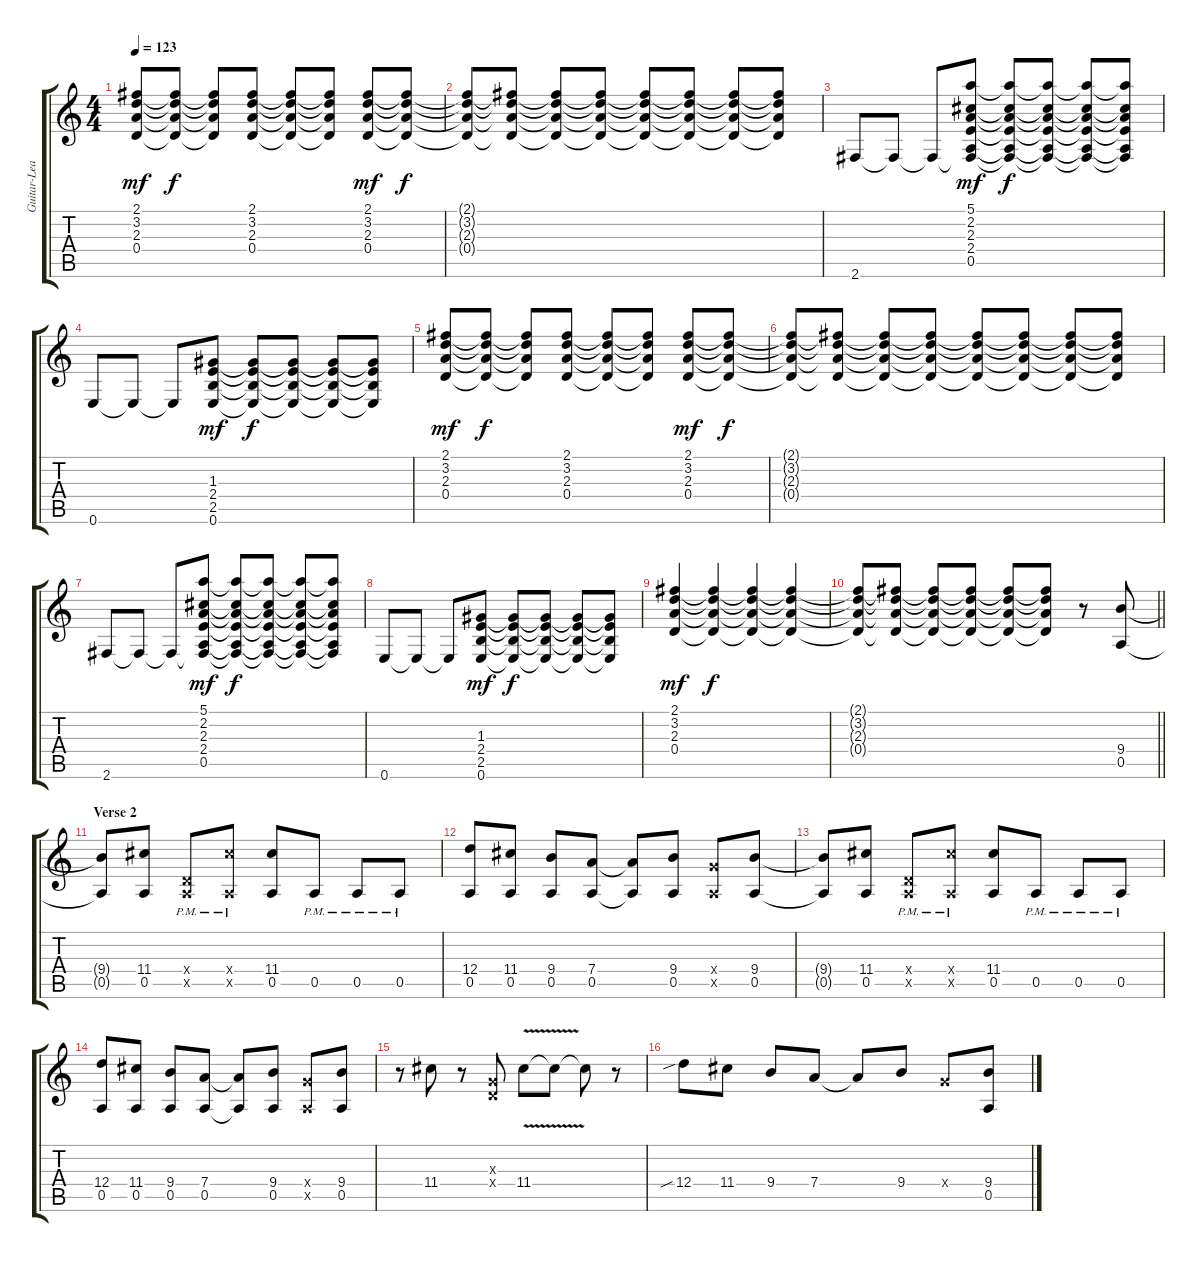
\track ("Guitar-Lead" "Guitar-Lea") {instrument overdrivenguitar}
\staff {score tabs}
\tuning (E4 B3 G3 D3 A2 E2) {hide}
\ts (4 4)
\tempo 123
\clef g2
\ks c
(2.1 3.2 2.3 0.4).8{dy mf} (2.1{t} 3.2{t} 2.3{t} 0.4{t}).8{dy f} (2.1{t} 3.2{t} 2.3{t} 0.4{t}).8 (2.1 3.2 2.3 0.4).8 (2.1{t} 3.2{t} 2.3{t} 0.4{t}).8 (2.1{t} 3.2{t} 2.3{t} 0.4{t}).8 (2.1 3.2 2.3 0.4).8{dy mf} (2.1{t} 3.2{t} 2.3{t} 0.4{t}).8{dy f} |
(2.1{t} 3.2{t} 2.3{t} 0.4{t}).8 (2.1{t} 3.2{t} 2.3{t} 0.4{t}).8 (2.1{t} 3.2{t} 2.3{t} 0.4{t}).8 (2.1{t} 3.2{t} 2.3{t} 0.4{t}).8 (2.1{t} 3.2{t} 2.3{t} 0.4{t}).8 (2.1{t} 3.2{t} 2.3{t} 0.4{t}).8 (2.1{t} 3.2{t} 2.3{t} 0.4{t}).8 (2.1{t} 3.2{t} 2.3{t} 0.4{t}).8 |
2.6.8 2.6{t}.8 2.6{t}.8 (5.1 2.2 2.3 2.4 0.5 2.6{t}).8{dy mf} (5.1{t} 2.2{t} 2.3{t} 2.4{t} 0.5{t} 2.6{t}).8{dy f} (5.1{t} 2.2{t} 2.3{t} 2.4{t} 0.5{t} 2.6{t}).8 (5.1{t} 2.2{t} 2.3{t} 2.4{t} 0.5{t} 2.6{t}).8 (5.1{t} 2.2{t} 2.3{t} 2.4{t} 0.5{t} 2.6{t}).8 |
0.6.8 0.6{t}.8 0.6{t}.8 (1.3 2.4 2.5 0.6).8{dy mf} (1.3{t} 2.4{t} 2.5{t} 0.6{t}).8{dy f} (1.3{t} 2.4{t} 2.5{t} 0.6{t}).8 (1.3{t} 2.4{t} 2.5{t} 0.6{t}).8 (1.3{t} 2.4{t} 2.5{t} 0.6{t}).8 |
(2.1 3.2 2.3 0.4).8{dy mf} (2.1{t} 3.2{t} 2.3{t} 0.4{t}).8{dy f} (2.1{t} 3.2{t} 2.3{t} 0.4{t}).8 (2.1 3.2 2.3 0.4).8 (2.1{t} 3.2{t} 2.3{t} 0.4{t}).8 (2.1{t} 3.2{t} 2.3{t} 0.4{t}).8 (2.1 3.2 2.3 0.4).8{dy mf} (2.1{t} 3.2{t} 2.3{t} 0.4{t}).8{dy f} |
(2.1{t} 3.2{t} 2.3{t} 0.4{t}).8 (2.1{t} 3.2{t} 2.3{t} 0.4{t}).8 (2.1{t} 3.2{t} 2.3{t} 0.4{t}).8 (2.1{t} 3.2{t} 2.3{t} 0.4{t}).8 (2.1{t} 3.2{t} 2.3{t} 0.4{t}).8 (2.1{t} 3.2{t} 2.3{t} 0.4{t}).8 (2.1{t} 3.2{t} 2.3{t} 0.4{t}).8 (2.1{t} 3.2{t} 2.3{t} 0.4{t}).8 |
2.6.8 2.6{t}.8 2.6{t}.8 (5.1 2.2 2.3 2.4 0.5 2.6{t}).8{dy mf} (5.1{t} 2.2{t} 2.3{t} 2.4{t} 0.5{t} 2.6{t}).8{dy f} (5.1{t} 2.2{t} 2.3{t} 2.4{t} 0.5{t} 2.6{t}).8 (5.1{t} 2.2{t} 2.3{t} 2.4{t} 0.5{t} 2.6{t}).8 (5.1{t} 2.2{t} 2.3{t} 2.4{t} 0.5{t} 2.6{t}).8 |
0.6.8 0.6{t}.8 0.6{t}.8 (1.3 2.4 2.5 0.6).8{dy mf} (1.3{t} 2.4{t} 2.5{t} 0.6{t}).8{dy f} (1.3{t} 2.4{t} 2.5{t} 0.6{t}).8 (1.3{t} 2.4{t} 2.5{t} 0.6{t}).8 (1.3{t} 2.4{t} 2.5{t} 0.6{t}).8 |
(2.1 3.2 2.3 0.4).4{dy mf} (2.1{t} 3.2{t} 2.3{t} 0.4{t}).4{dy f} (2.1{t} 3.2{t} 2.3{t} 0.4{t}).4 (2.1{t} 3.2{t} 2.3{t} 0.4{t}).4 |
\barLineRight lightlight
(2.1{t} 3.2{t} 2.3{t} 0.4{t}).8 (2.1{t} 3.2{t} 2.3{t} 0.4{t}).8 (2.1{t} 3.2{t} 2.3{t} 0.4{t}).8 (2.1{t} 3.2{t} 2.3{t} 0.4{t}).8 (2.1{t} 3.2{t} 2.3{t} 0.4{t}).8 (2.1{t} 3.2{t} 2.3{t} 0.4{t}).8 r.8 (9.4 0.5).8 |
\section ("" "Verse 2")
(9.4{t} 0.5{t}).8 (11.4 0.5).8 (0.4{x} 0.5{pm x}).8 (11.4{x} 0.5{pm x}).8 (11.4 0.5).8 0.5{pm}.8 0.5{pm}.8 0.5{pm}.8 |
(12.4 0.5).8 (11.4 0.5).8 (9.4 0.5).8 (7.4 0.5).8 (7.4{t} 0.5{t}).8 (9.4 0.5).8 (5.4{x} 0.5{x}).8 (9.4 0.5).8 |
(9.4{t} 0.5{t}).8 (11.4 0.5).8 (0.4{x} 0.5{pm x}).8 (11.4{x} 0.5{pm x}).8 (11.4 0.5).8 0.5{pm}.8 0.5{pm}.8 0.5{pm}.8 |
(12.4 0.5).8 (11.4 0.5).8 (9.4 0.5).8 (7.4 0.5).8 (7.4{t} 0.5{t}).8 (9.4 0.5).8 (5.4{x} 0.5{x}).8 (9.4 0.5).8 |
r.8 11.4.8 r.8 (0.3{x} 0.4{x}).8 11.4{v}.8 11.4{t}.8 11.4{t}.8 r.8 |
12.4{sib}.8 11.4.8 9.4.8 7.4.8 7.4{t}.8 9.4.8 5.4{x}.8 (9.4 0.5).8
